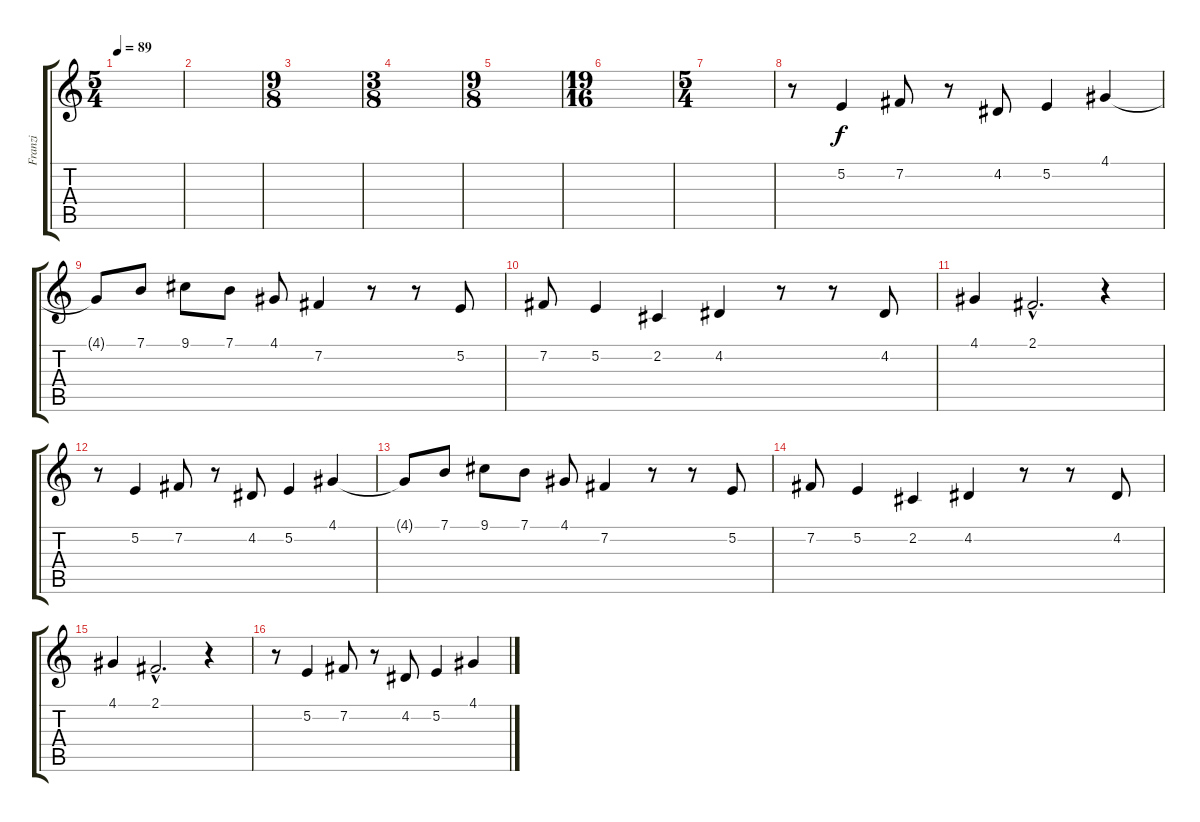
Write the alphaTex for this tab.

\track ("Franzi" "Franzi") {instrument recorder}
\staff {score tabs}
\tuning (E4 B3 G3 D3 A2 E2) {hide}
\ts (5 4)
\tempo 89
\clef g2
\ks c
|
|
\ts (9 8)
|
\ts (3 8)
|
\ts (9 8)
|
\ts (19 16)
|
\ts (5 4)
|
r.8 5.2.4 7.2.8 r.8 4.2.8 5.2.4 4.1.4 |
4.1{t}.8 7.1.8 9.1.8 7.1.8 4.1.8 7.2.4 r.8 r.8 5.2.8 |
7.2.8 5.2.4 2.2.4 4.2.4 r.8 r.8 4.2.8 |
4.1.4 2.1{hac}.2{d} r.4 |
r.8 5.2.4 7.2.8 r.8 4.2.8 5.2.4 4.1.4 |
4.1{t}.8 7.1.8 9.1.8 7.1.8 4.1.8 7.2.4 r.8 r.8 5.2.8 |
7.2.8 5.2.4 2.2.4 4.2.4 r.8 r.8 4.2.8 |
4.1.4 2.1{hac}.2{d} r.4 |
r.8 5.2.4 7.2.8 r.8 4.2.8 5.2.4 4.1.4
